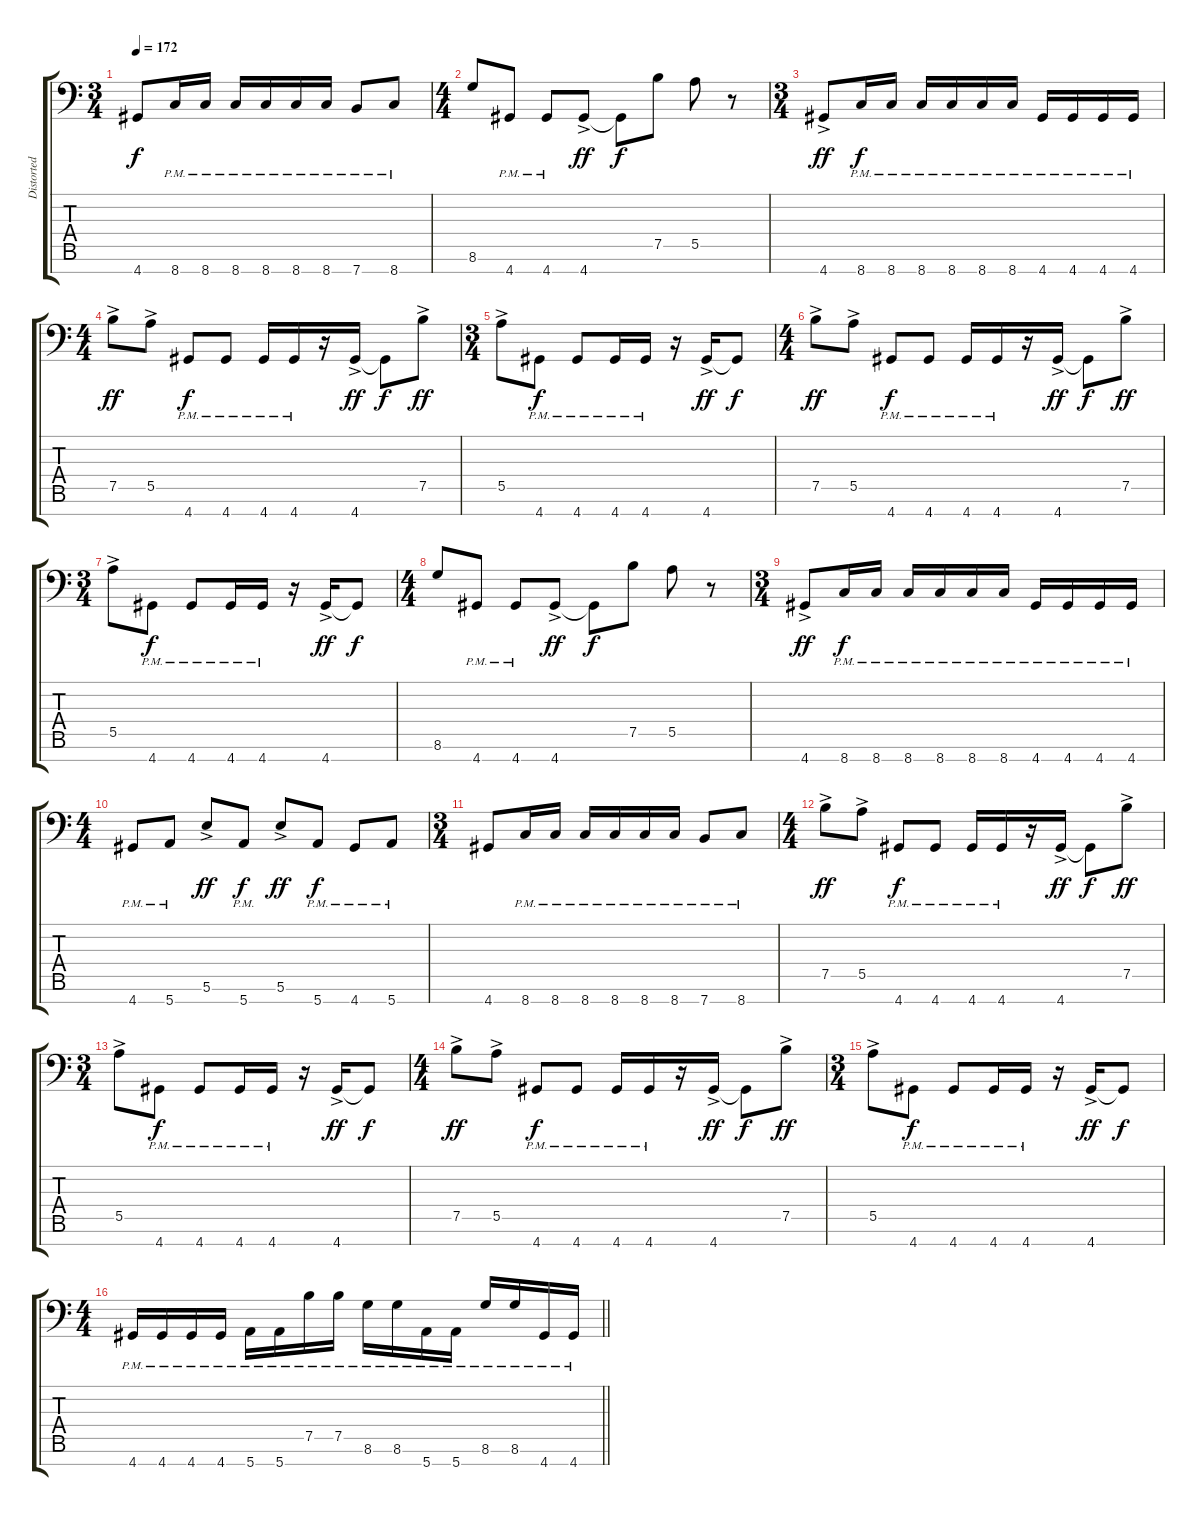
\track ("Distorted 8 string" "Distorted ") {instrument distortionguitar}
\staff {score tabs}
\tuning (B3 G3 D3 A2 E2 B1 E1) {hide}
\ts (3 4)
\tempo 172
\clef f4
\ks c
4.7.8{dy f} 8.7{pm}.16 8.7{pm}.16 8.7{pm}.16 8.7{pm}.16 8.7{pm}.16 8.7{pm}.16 7.7{pm}.8 8.7{pm}.8 |
\ts (4 4)
8.6.8 4.7{pm}.8 4.7{pm}.8 4.7{ac}.8{dy ff} 4.7{t}.8{dy f} 7.5.8 5.5.8 r.8 |
\ts (3 4)
4.7{ac}.8{dy ff} 8.7{pm}.16{dy f} 8.7{pm}.16 8.7{pm}.16 8.7{pm}.16 8.7{pm}.16 8.7{pm}.16 4.7{pm}.16 4.7{pm}.16 4.7{pm}.16 4.7{pm}.16 |
\ts (4 4)
7.5{ac}.8{dy ff} 5.5{ac}.8 4.7{pm}.8{dy f} 4.7{pm}.8 4.7{pm}.16 4.7{pm}.16 r.16 4.7{ac}.16{dy ff} 4.7{t}.8{dy f} 7.5{ac}.8{dy ff} |
\ts (3 4)
5.5{ac}.8 4.7{pm}.8{dy f} 4.7{pm}.8 4.7{pm}.16 4.7{pm}.16 r.16 4.7{ac}.16{dy ff} 4.7{t}.8{dy f} |
\ts (4 4)
7.5{ac}.8{dy ff} 5.5{ac}.8 4.7{pm}.8{dy f} 4.7{pm}.8 4.7{pm}.16 4.7{pm}.16 r.16 4.7{ac}.16{dy ff} 4.7{t}.8{dy f} 7.5{ac}.8{dy ff} |
\ts (3 4)
5.5{ac}.8 4.7{pm}.8{dy f} 4.7{pm}.8 4.7{pm}.16 4.7{pm}.16 r.16 4.7{ac}.16{dy ff} 4.7{t}.8{dy f} |
\ts (4 4)
8.6.8 4.7{pm}.8 4.7{pm}.8 4.7{ac}.8{dy ff} 4.7{t}.8{dy f} 7.5.8 5.5.8 r.8 |
\ts (3 4)
4.7{ac}.8{dy ff} 8.7{pm}.16{dy f} 8.7{pm}.16 8.7{pm}.16 8.7{pm}.16 8.7{pm}.16 8.7{pm}.16 4.7{pm}.16 4.7{pm}.16 4.7{pm}.16 4.7{pm}.16 |
\ts (4 4)
4.7{pm}.8{volume 13} 5.7{pm}.8 5.6{ac}.8{dy ff} 5.7{pm}.8{dy f} 5.6{ac}.8{dy ff} 5.7{pm}.8{dy f} 4.7{pm}.8 5.7{pm}.8 |
\ts (3 4)
4.7.8 8.7{pm}.16 8.7{pm}.16 8.7{pm}.16 8.7{pm}.16 8.7{pm}.16 8.7{pm}.16 7.7{pm}.8 8.7{pm}.8 |
\ts (4 4)
7.5{ac}.8{dy ff} 5.5{ac}.8 4.7{pm}.8{dy f} 4.7{pm}.8 4.7{pm}.16 4.7{pm}.16 r.16 4.7{ac}.16{dy ff} 4.7{t}.8{dy f} 7.5{ac}.8{dy ff} |
\ts (3 4)
5.5{ac}.8 4.7{pm}.8{dy f} 4.7{pm}.8 4.7{pm}.16 4.7{pm}.16 r.16 4.7{ac}.16{dy ff} 4.7{t}.8{dy f} |
\ts (4 4)
7.5{ac}.8{dy ff} 5.5{ac}.8 4.7{pm}.8{dy f} 4.7{pm}.8 4.7{pm}.16 4.7{pm}.16 r.16 4.7{ac}.16{dy ff} 4.7{t}.8{dy f} 7.5{ac}.8{dy ff} |
\ts (3 4)
5.5{ac}.8 4.7{pm}.8{dy f} 4.7{pm}.8 4.7{pm}.16 4.7{pm}.16 r.16 4.7{ac}.16{dy ff} 4.7{t}.8{dy f} |
\ts (4 4)
\barLineRight lightlight
4.7{pm}.16 4.7{pm}.16 4.7{pm}.16 4.7{pm}.16 5.7{pm}.16 5.7{pm}.16 7.5{pm}.16 7.5{pm}.16 8.6{pm}.16 8.6{pm}.16 5.7{pm}.16 5.7{pm}.16 8.6{pm}.16 8.6{pm}.16 4.7{pm}.16 4.7{pm}.16
